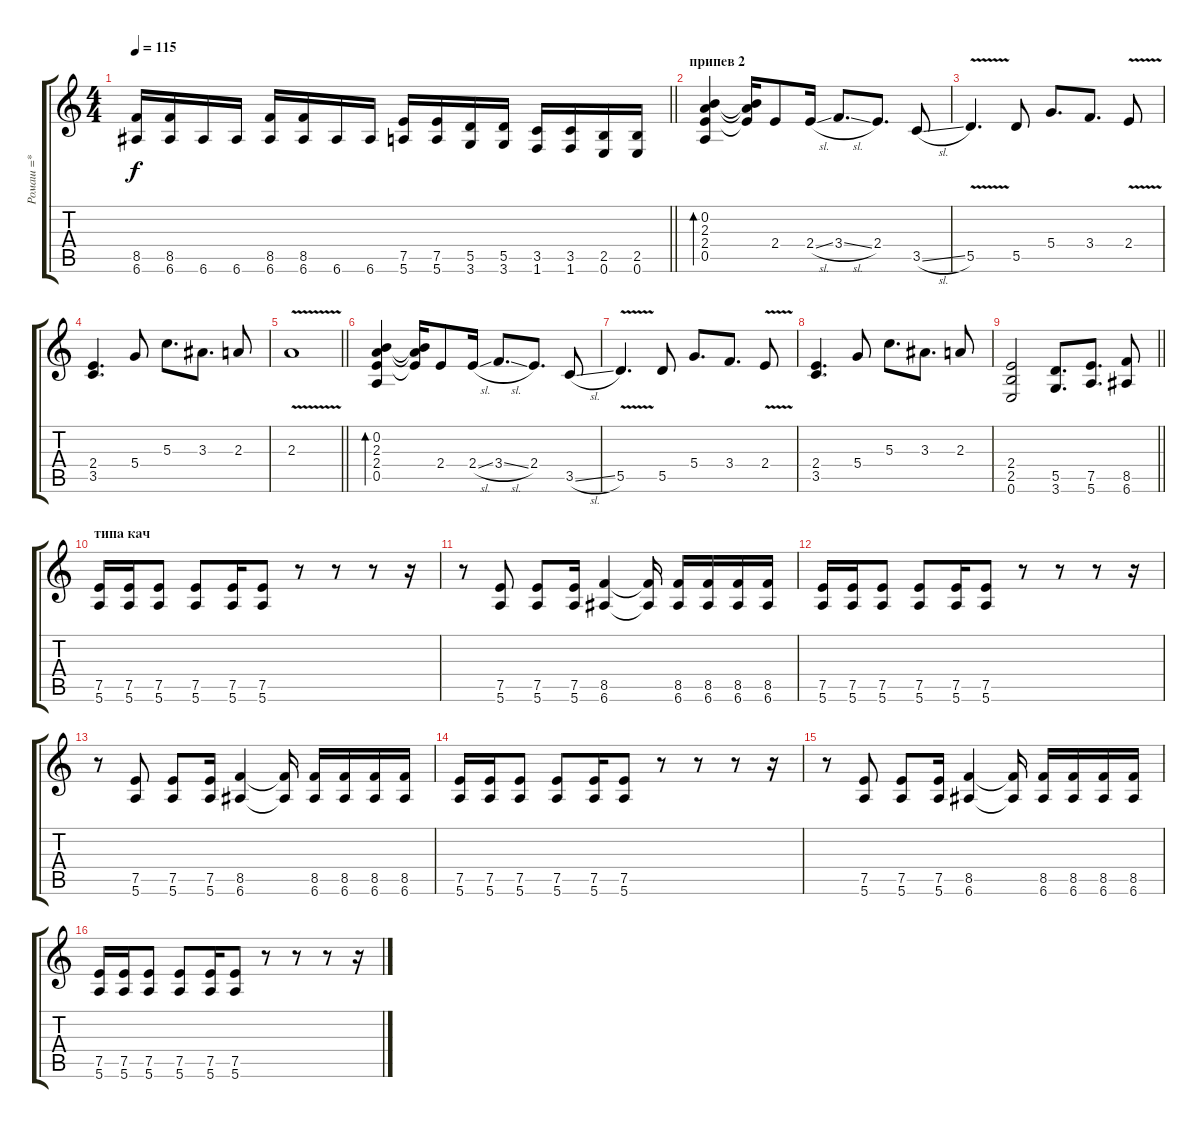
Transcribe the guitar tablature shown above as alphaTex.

\track ("Ромаш =*" "Ромаш =*") {instrument overdrivenguitar}
\staff {score tabs}
\tuning (E4 B3 G3 D3 A2 E2) {hide}
\ts (4 4)
\tempo 115
\clef g2
\barLineRight lightlight
\ks c
(8.5 6.6).16{dy f} (8.5 6.6).16 6.6.16 6.6.16 (8.5 6.6).16 (8.5 6.6).16 6.6.16 6.6.16 (7.5 5.6).16 (7.5 5.6).16 (5.5 3.6).16 (5.5 3.6).16 (3.5 1.6).16 (3.5 1.6).16 (2.5 0.6).16 (2.5 0.6).16 |
\section ("" "припев 2")
(0.2 2.3 2.4 0.5).4{bd 120} (0.2{t} 2.3{t} 2.4{t}).16 2.4.8 2.4{sl}.16 3.4{sl}.8{d} 2.4.8{d} 3.5{sl}.8 |
5.5{v}.4{d} 5.5.8 5.4.8{d} 3.4.8{d} 2.4{v}.8 |
(2.4 3.5).4{d} 5.4.8 5.3.8{d} 3.3.8{d} 2.3.8 |
\barLineRight lightlight
2.3{v}.1 |
(0.2 2.3 2.4 0.5).4{bd 120} (0.2{t} 2.3{t} 2.4{t}).16 2.4.8 2.4{sl}.16 3.4{sl}.8{d} 2.4.8{d} 3.5{sl}.8 |
5.5{v}.4{d} 5.5.8 5.4.8{d} 3.4.8{d} 2.4{v}.8 |
(2.4 3.5).4{d} 5.4.8 5.3.8{d} 3.3.8{d} 2.3.8 |
\barLineRight lightlight
(2.4 2.5 0.6).2 (5.5 3.6).8{d} (7.5 5.6).8{d} (8.5 6.6).8 |
\section ("" "типа кач ")
(7.5 5.6).16 (7.5 5.6).16 (7.5 5.6).8 (7.5 5.6).8 (7.5 5.6).16 (7.5 5.6).8 r.8 r.8 r.8 r.16 |
r.8 (7.5 5.6).8 (7.5 5.6).8 (7.5 5.6).16 (8.5 6.6).4 (8.5{t} 6.6{t}).16 (8.5 6.6).16 (8.5 6.6).16 (8.5 6.6).16 (8.5 6.6).16 |
(7.5 5.6).16 (7.5 5.6).16 (7.5 5.6).8 (7.5 5.6).8 (7.5 5.6).16 (7.5 5.6).8 r.8 r.8 r.8 r.16 |
r.8 (7.5 5.6).8 (7.5 5.6).8 (7.5 5.6).16 (8.5 6.6).4 (8.5{t} 6.6{t}).16 (8.5 6.6).16 (8.5 6.6).16 (8.5 6.6).16 (8.5 6.6).16 |
(7.5 5.6).16 (7.5 5.6).16 (7.5 5.6).8 (7.5 5.6).8 (7.5 5.6).16 (7.5 5.6).8 r.8 r.8 r.8 r.16 |
r.8 (7.5 5.6).8 (7.5 5.6).8 (7.5 5.6).16 (8.5 6.6).4 (8.5{t} 6.6{t}).16 (8.5 6.6).16 (8.5 6.6).16 (8.5 6.6).16 (8.5 6.6).16 |
(7.5 5.6).16 (7.5 5.6).16 (7.5 5.6).8 (7.5 5.6).8 (7.5 5.6).16 (7.5 5.6).8 r.8 r.8 r.8 r.16
